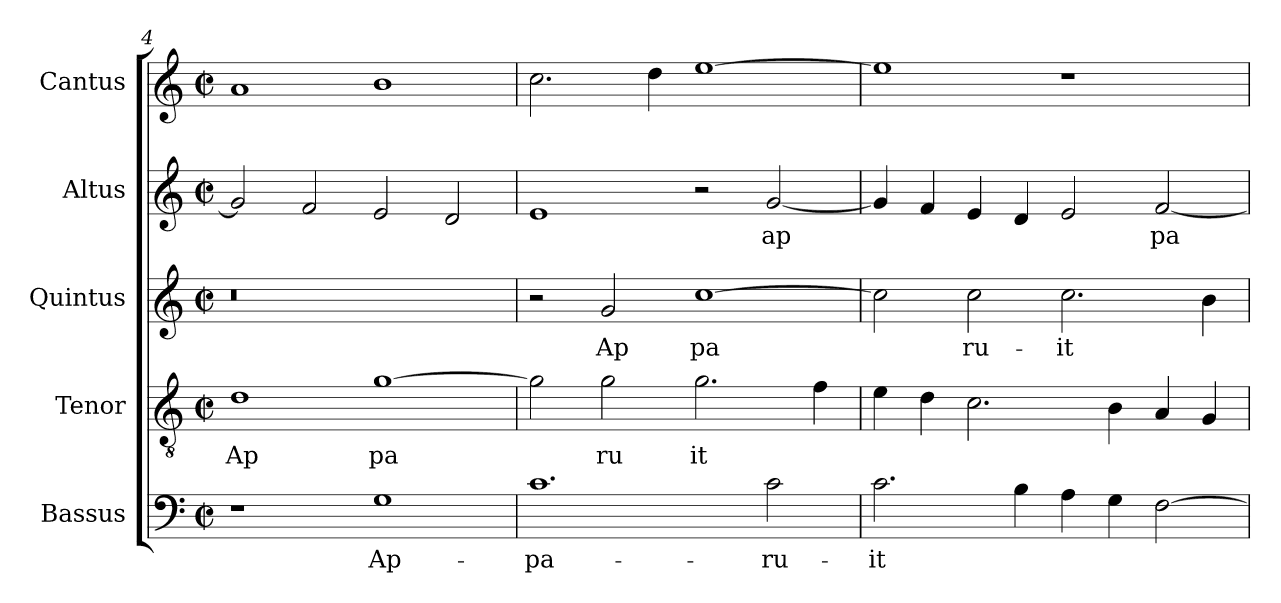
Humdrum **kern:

**kern	**text	**kern	**text	**kern	**text	**kern	**text	**kern
*part5	*part5	*part4	*part4	*part3	*part3	*part2	*part2	*part1
*staff5	*staff5	*staff4	*staff4	*staff3	*staff3	*staff2	*staff2	*staff1
*I"Bassus	*	*I"Tenor	*	*I"Quintus	*	*I"Altus	*	*I"Cantus
*clefF4	*	*clefGv2	*	*clefG2	*	*clefG2	*	*clefG2
*M2/2	*	*M2/2	*	*M2/2	*	*M2/2	*	*M2/2
*met(c|)	*	*met(c|)	*	*met(c|)	*	*met(c|)	*	*met(c|)
=4	=4	=4	=4	=4	=4	=4	=4	=4
!	!	!	!LO:LY:b:cj	!	!	!	!	!
1r	.	1d	Ap	0r	.	2g/]	.	1a
.	.	.	.	.	.	2f/	.	.
!	!LO:LY:b:cj	!	!LO:LY:b:cj	!	!	!	!	!
1G	Ap-	[>1g	pa	.	.	2e/	.	1b
.	.	.	.	.	.	2d/	.	.
=5	=5	=5	=5	=5	=5	=5	=5	=5
!	!LO:LY:b:cj	!	!	!	!	!	!	!
1.c	-pa-	2g\]	.	2r	.	1e	.	2.cc\
!	!	!	!LO:LY:b:cj	!	!LO:LY:b:cj	!	!	!
.	.	2g\	ru	2g/	Ap	.	.	.
.	.	.	.	.	.	.	.	4dd\
!	!	!	!LO:LY:b:cj	!	!LO:LY:b:cj	!	!	!
.	.	2.g\	it	[<1cc	pa	2r	.	[>1ee
!	!LO:LY:b:cj	!	!	!	!	!	!LO:LY:b:cj	!
2c\	-ru-	.	.	.	.	[>2g/	ap	.
.	.	4f\	.	.	.	.	.	.
!!LO:LB:g=z
=6	=6	=6	=6	=6	=6	=6	=6	=6
!	!LO:LY:b:cj	!	!	!	!	!	!	!
2.c\	-it	4e\	.	2cc\]	.	4g/]	.	1ee]
.	.	4d\	.	.	.	4f/	.	.
!	!	!	!	!	!LO:LY:b:cj	!	!	!
.	.	2.c\	.	2cc\	ru-	4e/	.	.
4B\	.	.	.	.	.	4d/	.	.
!	!	!	!	!	!LO:LY:b:cj	!	!	!
4A\	.	.	.	2.cc\	-it	2e/	.	1r
4G\	.	4B\	.	.	.	.	.	.
!	!	!	!	!	!	!	!LO:LY:b:cj	!
[>2F\	.	4A/	.	.	.	[<2f/	pa	.
.	.	4G/	.	4b\	.	.	.	.
=	=	=	=	=	=	=	=	=
*-	*-	*-	*-	*-	*-	*-	*-	*-
